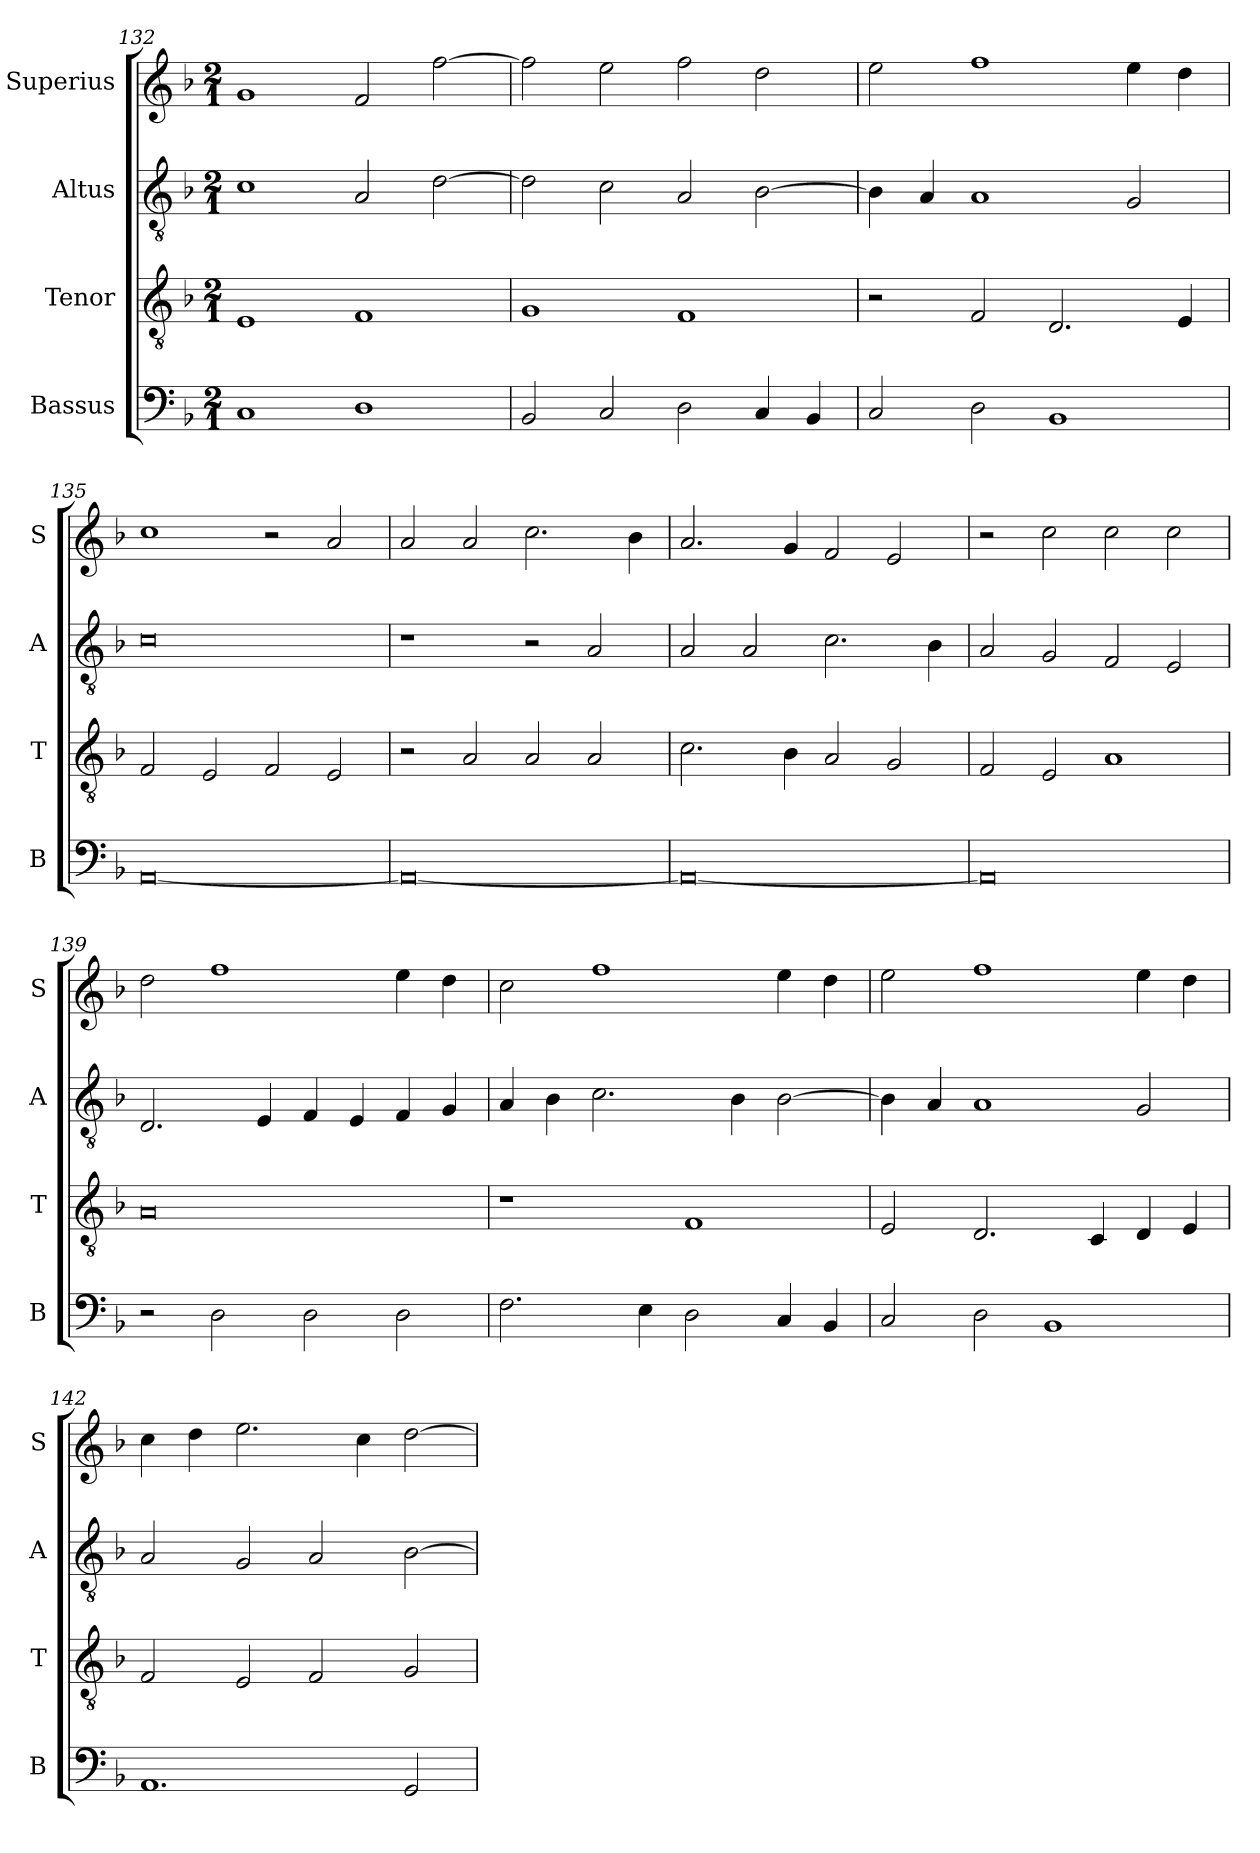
**kern	**kern	**kern	**kern
*part4	*part3	*part2	*part1
*staff4	*staff3	*staff2	*staff1
*I"Bassus	*I"Tenor	*I"Altus	*I"Superius
*I'B	*I'T	*I'A	*I'S
*clefF4	*clefGv2	*clefGv2	*clefG2
*k[b-]	*k[b-]	*k[b-]	*k[b-]
*F:	*F:	*F:	*F:
*M2/1	*M2/1	*M2/1	*M2/1
=132	=132	=132	=132
1C	1E	1c	1g
1D	1F	2A	2f
.	.	[2d	[2ff
=133	=133	=133	=133
2BB-	1G	2d]	2ff]
2C	.	2c	2ee
2D	1F	2A	2ff
4C	.	[2B-	2dd
4BB-	.	.	.
=134	=134	=134	=134
2C	2r	4B-]	2ee
.	.	4A	.
2D	2F	1A	1ff
1BB-	2.D	.	.
.	.	2G	4ee
.	4E	.	4dd
=135	=135	=135	=135
[0AA	2F	0c	1cc
.	2E	.	.
.	2F	.	2r
.	2E	.	2a
=136	=136	=136	=136
0AA_	2r	1r	2a
.	2A	.	2a
.	2A	2r	2.cc
.	2A	2A	.
.	.	.	4b-
=137	=137	=137	=137
0AA_	2.c	2A	2.a
.	.	2A	.
.	4B-	.	4g
.	2A	2.c	2f
.	2G	.	2e
.	.	4B-	.
=138	=138	=138	=138
0AA]	2F	2A	2r
.	2E	2G	2cc
.	1A	2F	2cc
.	.	2E	2cc
=139	=139	=139	=139
2r	0A	2.D	2dd
2D	.	.	1ff
.	.	4E	.
2D	.	4F	.
.	.	4E	.
2D	.	4F	4ee
.	.	4G	4dd
=140	=140	=140	=140
2.F	1r	4A	2cc
.	.	4B-	.
.	.	2.c	1ff
4E	.	.	.
2D	1F	.	.
.	.	4B-	.
4C	.	[2B-	4ee
4BB-	.	.	4dd
=141	=141	=141	=141
2C	2E	4B-]	2ee
.	.	4A	.
2D	2.D	1A	1ff
1BB-	.	.	.
.	4C	.	.
.	4D	2G	4ee
.	4E	.	4dd
=142	=142	=142	=142
1.AA	2F	2A	4cc
.	.	.	4dd
.	2E	2G	2.ee
.	2F	2A	.
.	.	.	4cc
2GG	2G	[2B-	[2dd
=	=	=	=
*-	*-	*-	*-
